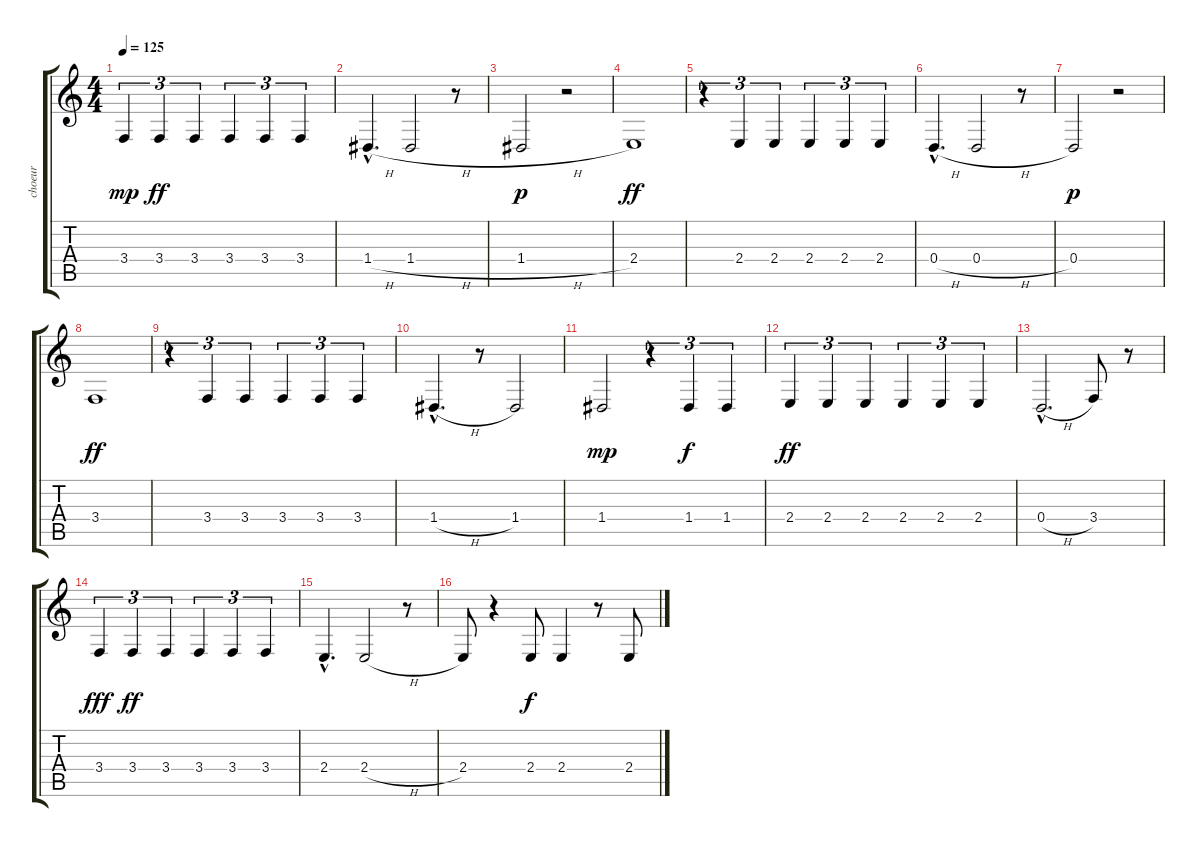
\track ("choeur" "choeur") {instrument panflute}
\staff {score tabs}
\tuning (E4 B3 G3 D3 A2 E2) {hide}
\ts (4 4)
\tempo 125
\clef g2
\ks c
3.4.4{tu (3 2) dy mp} 3.4.4{tu (3 2) dy ff} 3.4.4{tu (3 2)} 3.4.4{tu (3 2)} 3.4.4{tu (3 2)} 3.4.4{tu (3 2)} |
1.4{h hac}.4{d} 1.4{h}.2 r.8 |
1.4{h}.2{dy p} r.2 |
2.4.1{dy ff} |
r.4{tu (3 2)} 2.4.4{tu (3 2)} 2.4.4{tu (3 2)} 2.4.4{tu (3 2)} 2.4.4{tu (3 2)} 2.4.4{tu (3 2)} |
0.4{h hac}.4{d} 0.4{h}.2 r.8 |
0.4.2{dy p} r.2 |
3.4.1{dy ff} |
r.4{tu (3 2)} 3.4.4{tu (3 2)} 3.4.4{tu (3 2)} 3.4.4{tu (3 2)} 3.4.4{tu (3 2)} 3.4.4{tu (3 2)} |
1.4{h hac}.4{d} r.8 1.4.2 |
1.4.2{dy mp} r.4{tu (3 2)} 1.4.4{tu (3 2) dy f} 1.4.4{tu (3 2)} |
2.4.4{tu (3 2) dy ff} 2.4.4{tu (3 2)} 2.4.4{tu (3 2)} 2.4.4{tu (3 2)} 2.4.4{tu (3 2)} 2.4.4{tu (3 2)} |
0.4{h hac}.2{d} 3.4.8 r.8 |
3.4.4{tu (3 2) dy fff} 3.4.4{tu (3 2) dy ff} 3.4.4{tu (3 2)} 3.4.4{tu (3 2)} 3.4.4{tu (3 2)} 3.4.4{tu (3 2)} |
2.4{hac}.4{d} 2.4{h}.2 r.8 |
2.4.8 r.4 2.4.8{dy f} 2.4.4 r.8 2.4.8
